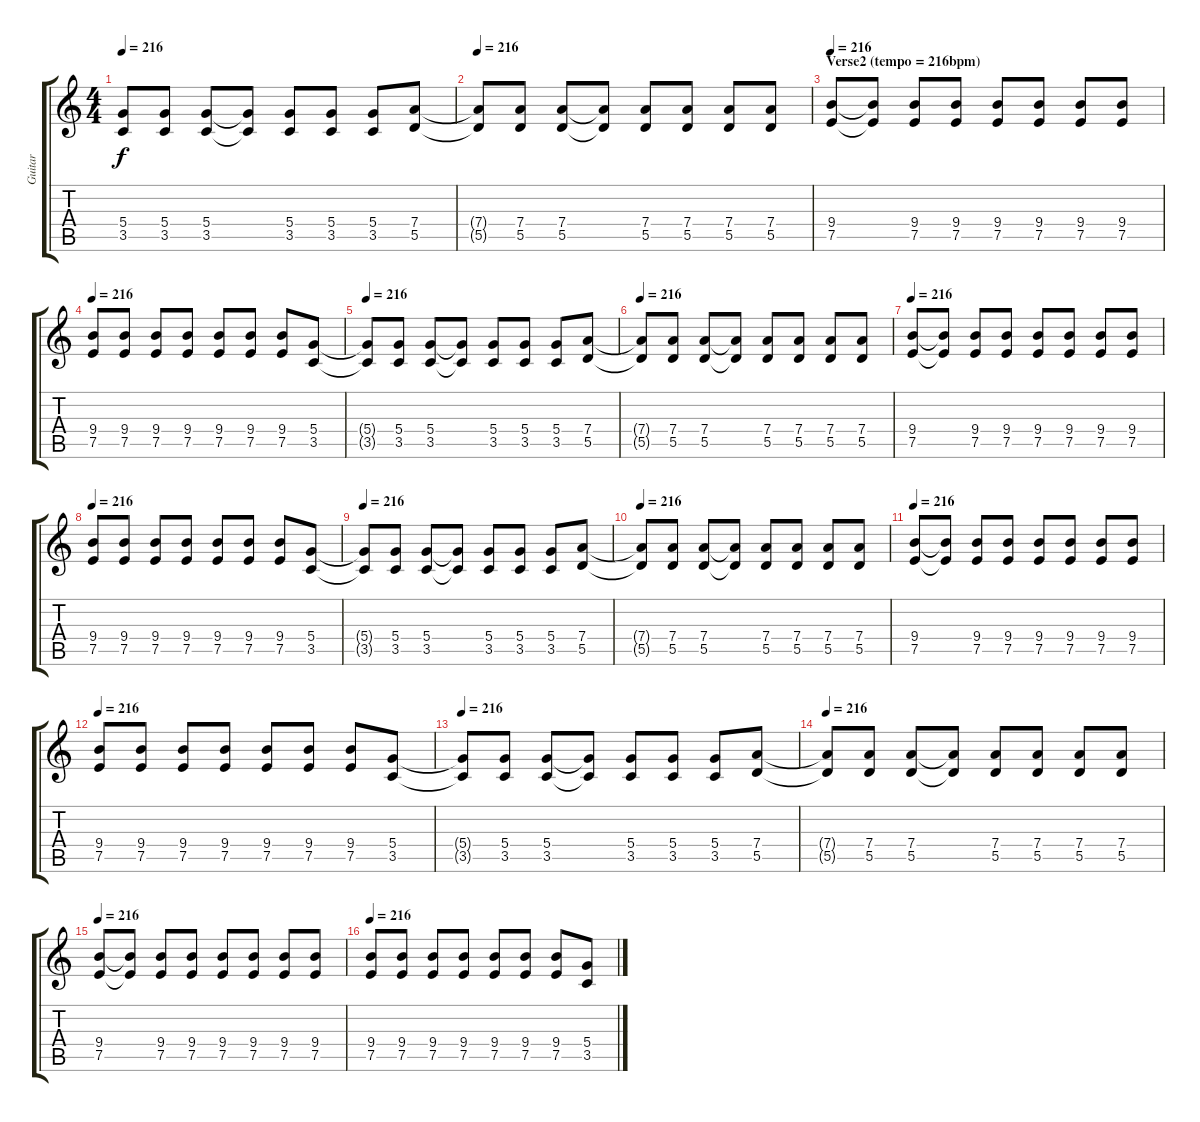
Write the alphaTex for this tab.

\track ("Guitar" "Guitar") {instrument electricguitarjazz}
\staff {score tabs}
\tuning (E4 B3 G3 D3 A2 E2) {hide}
\ts (4 4)
\tempo 216
\clef g2
\ks c
(5.4{t} 3.5{t}).8{dy f instrument distortionguitar} (5.4 3.5).8 (5.4 3.5).8 (5.4{t} 3.5{t}).8 (5.4 3.5).8 (5.4 3.5).8 (5.4 3.5).8 (7.4 5.5).8 |
\tempo 216
(7.4{t} 5.5{t}).8{instrument distortionguitar} (7.4 5.5).8 (7.4 5.5).8 (7.4{t} 5.5{t}).8 (7.4 5.5).8 (7.4 5.5).8 (7.4 5.5).8 (7.4 5.5).8 |
\section ("" "Verse2 (tempo = 216bpm)")
\tempo 216
(9.4 7.5).8{instrument distortionguitar} (9.4{t} 7.5{t}).8 (9.4 7.5).8 (9.4 7.5).8 (9.4 7.5).8 (9.4 7.5).8 (9.4 7.5).8 (9.4 7.5).8 |
\tempo 216
(9.4 7.5).8{instrument distortionguitar} (9.4 7.5).8 (9.4 7.5).8 (9.4 7.5).8 (9.4 7.5).8 (9.4 7.5).8 (9.4 7.5).8 (5.4 3.5).8 |
\tempo 216
(5.4{t} 3.5{t}).8{instrument distortionguitar} (5.4 3.5).8 (5.4 3.5).8 (5.4{t} 3.5{t}).8 (5.4 3.5).8 (5.4 3.5).8 (5.4 3.5).8 (7.4 5.5).8 |
\tempo 216
(7.4{t} 5.5{t}).8{instrument distortionguitar} (7.4 5.5).8 (7.4 5.5).8 (7.4{t} 5.5{t}).8 (7.4 5.5).8 (7.4 5.5).8 (7.4 5.5).8 (7.4 5.5).8 |
\tempo 216
(9.4 7.5).8{instrument distortionguitar} (9.4{t} 7.5{t}).8 (9.4 7.5).8 (9.4 7.5).8 (9.4 7.5).8 (9.4 7.5).8 (9.4 7.5).8 (9.4 7.5).8 |
\tempo 216
(9.4 7.5).8{instrument distortionguitar} (9.4 7.5).8 (9.4 7.5).8 (9.4 7.5).8 (9.4 7.5).8 (9.4 7.5).8 (9.4 7.5).8 (5.4 3.5).8 |
\tempo 216
(5.4{t} 3.5{t}).8{instrument distortionguitar} (5.4 3.5).8 (5.4 3.5).8 (5.4{t} 3.5{t}).8 (5.4 3.5).8 (5.4 3.5).8 (5.4 3.5).8 (7.4 5.5).8 |
\tempo 216
(7.4{t} 5.5{t}).8{instrument distortionguitar} (7.4 5.5).8 (7.4 5.5).8 (7.4{t} 5.5{t}).8 (7.4 5.5).8 (7.4 5.5).8 (7.4 5.5).8 (7.4 5.5).8 |
\tempo 216
(9.4 7.5).8{instrument distortionguitar} (9.4{t} 7.5{t}).8 (9.4 7.5).8 (9.4 7.5).8 (9.4 7.5).8 (9.4 7.5).8 (9.4 7.5).8 (9.4 7.5).8 |
\tempo 216
(9.4 7.5).8{instrument distortionguitar} (9.4 7.5).8 (9.4 7.5).8 (9.4 7.5).8 (9.4 7.5).8 (9.4 7.5).8 (9.4 7.5).8 (5.4 3.5).8 |
\tempo 216
(5.4{t} 3.5{t}).8{instrument distortionguitar} (5.4 3.5).8 (5.4 3.5).8 (5.4{t} 3.5{t}).8 (5.4 3.5).8 (5.4 3.5).8 (5.4 3.5).8 (7.4 5.5).8 |
\tempo 216
(7.4{t} 5.5{t}).8{instrument distortionguitar} (7.4 5.5).8 (7.4 5.5).8 (7.4{t} 5.5{t}).8 (7.4 5.5).8 (7.4 5.5).8 (7.4 5.5).8 (7.4 5.5).8 |
\tempo 216
(9.4 7.5).8{instrument distortionguitar} (9.4{t} 7.5{t}).8 (9.4 7.5).8 (9.4 7.5).8 (9.4 7.5).8 (9.4 7.5).8 (9.4 7.5).8 (9.4 7.5).8 |
\tempo 216
(9.4 7.5).8{instrument distortionguitar} (9.4 7.5).8 (9.4 7.5).8 (9.4 7.5).8 (9.4 7.5).8 (9.4 7.5).8 (9.4 7.5).8 (5.4 3.5).8
